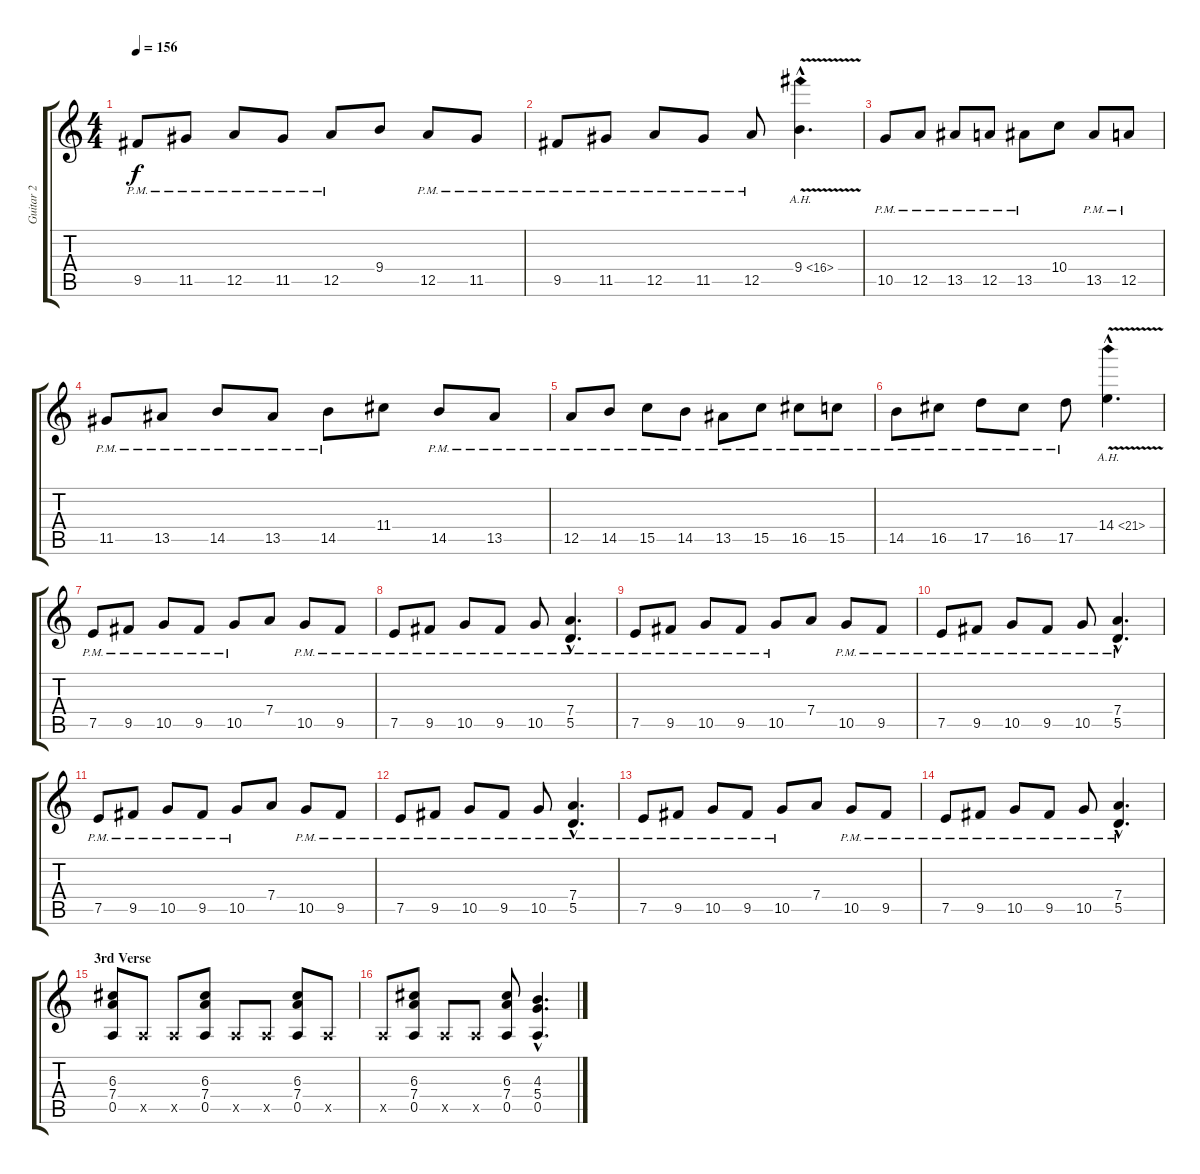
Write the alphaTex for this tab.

\track ("Guitar 2" "Guitar 2") {instrument overdrivenguitar}
\staff {score tabs}
\tuning (E4 B3 G3 D3 A2 E2) {hide}
\ts (4 4)
\tempo 156
\clef g2
\ks c
9.5{pm}.8{dy f} 11.5{pm}.8 12.5{pm}.8 11.5{pm}.8 12.5{pm}.8 9.4.8 12.5{pm}.8 11.5{pm}.8 |
9.5{pm}.8 11.5{pm}.8 12.5{pm}.8 11.5{pm}.8 12.5{pm}.8 9.4{ah 7 v hac}.4{d} |
10.5{pm}.8 12.5{pm}.8 13.5{pm}.8 12.5{pm}.8 13.5{pm}.8 10.4.8 13.5{pm}.8 12.5{pm}.8 |
11.5{pm}.8 13.5{pm}.8 14.5{pm}.8 13.5{pm}.8 14.5{pm}.8 11.4.8 14.5{pm}.8 13.5{pm}.8 |
12.5{pm}.8 14.5{pm}.8 15.5{pm}.8 14.5{pm}.8 13.5{pm}.8 15.5{pm}.8 16.5{pm}.8 15.5{pm}.8 |
14.5{pm}.8 16.5{pm}.8 17.5{pm}.8 16.5{pm}.8 17.5{pm}.8 14.4{ah 7 v hac}.4{d} |
7.5{pm}.8 9.5{pm}.8 10.5{pm}.8 9.5{pm}.8 10.5{pm}.8 7.4.8 10.5{pm}.8 9.5{pm}.8 |
7.5{pm}.8 9.5{pm}.8 10.5{pm}.8 9.5{pm}.8 10.5{pm}.8 (7.4{hac} 5.5{hac pm}).4{d} |
7.5{pm}.8 9.5{pm}.8 10.5{pm}.8 9.5{pm}.8 10.5{pm}.8 7.4.8 10.5{pm}.8 9.5{pm}.8 |
7.5{pm}.8 9.5{pm}.8 10.5{pm}.8 9.5{pm}.8 10.5{pm}.8 (7.4{hac} 5.5{hac pm}).4{d} |
7.5{pm}.8 9.5{pm}.8 10.5{pm}.8 9.5{pm}.8 10.5{pm}.8 7.4.8 10.5{pm}.8 9.5{pm}.8 |
7.5{pm}.8 9.5{pm}.8 10.5{pm}.8 9.5{pm}.8 10.5{pm}.8 (7.4{hac} 5.5{hac pm}).4{d} |
7.5{pm}.8 9.5{pm}.8 10.5{pm}.8 9.5{pm}.8 10.5{pm}.8 7.4.8 10.5{pm}.8 9.5{pm}.8 |
7.5{pm}.8 9.5{pm}.8 10.5{pm}.8 9.5{pm}.8 10.5{pm}.8 (7.4{hac} 5.5{hac pm}).4{d} |
\section ("" "3rd Verse")
(6.3 7.4 0.5).8 0.5{x}.8 0.5{x}.8 (6.3 7.4 0.5).8 0.5{x}.8 0.5{x}.8 (6.3 7.4 0.5).8 0.5{x}.8 |
0.5{x}.8 (6.3 7.4 0.5).8 0.5{x}.8 0.5{x}.8 (6.3 7.4 0.5).8 (4.3{hac} 5.4{hac} 0.5{hac}).4{d}
